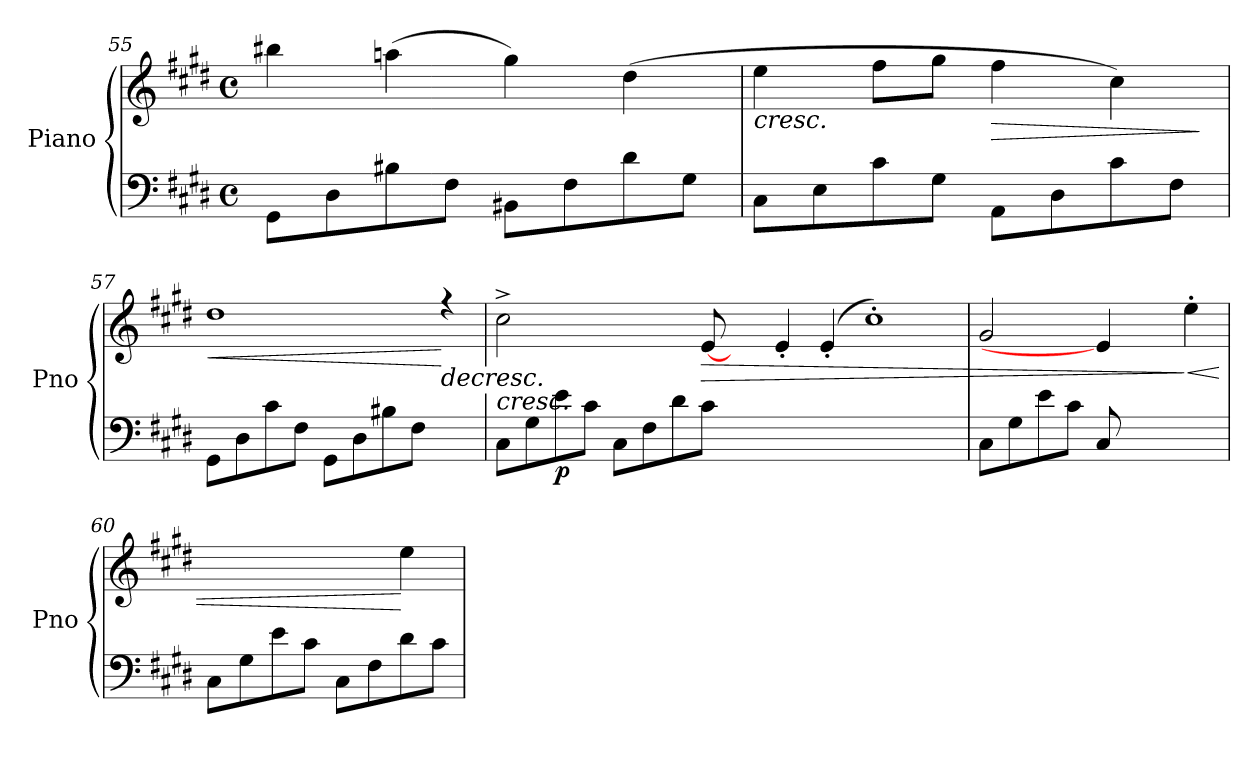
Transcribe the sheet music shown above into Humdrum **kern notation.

**kern	**kern	**dynam
*part1	*part1	*part1
*staff2	*staff1	*staff1/2
*I"Piano	*	*
*I'Pno	*	*
!!LO:LB:g=z
*clefF4	*clefG2	*
*k[f#c#g#d#]	*k[f#c#g#d#]	*
*M4/4	*M4/4	*
*met(c)	*met(c)	*
=55	=55	=55
8GG#\L	4bb#X\	.
8D#\	.	.
8B#X\	(>4aan\	.
8F#\J	.	.
8BB#X\L	4gg#\)	.
8F#\	.	.
8d#\	(>4dd#\	.
8G#\J	.	.
=56	=56	=56
!	!	!LO:HP:b
8C#\L	4ee\	<
8E\	.	.
8c#\	8ff#\L	.
8G#\J	8gg#\J	.
!	!	!LO:HP:b
8AA\L	4ff#\	>
8D#\	.	.
8c#\	4cc#\)	[
8F#\J	.	.
.	.	]
=57	=57	=57
!	!	!LO:HP:b
8GG#\L	1dd#	<
8D#\	.	.
8c#\	.	.
8F#\J	.	.
8GG#\L	.	.
8D#\	.	.
8B#X\	.	.
8F#\J	.	.
!	!	!LO:HP:n=1:b
4ryy	4rff	[ >
!!LO:LB:g=z
=58	=58	=58
!	!	!LO:HP:b
8C#\L	2cc#^\	<
8G#\	.	.
!	!	!LO:DY:b=2
8e\	.	p
8c#\J	.	.
8C#\L	4.ryy	.
8F#\	.	.
8d#\	.	.
!	!	!LO:HP:n=1:b
8c#\J	[8e/	] >
1..ryy	4ryy	.
.	4e'/	.
.	(<4e'/	[
.	1cc#')	.
!!LO:PB:g=z
=59	=59	=59
8C#\L	2g#/	.
8G#\	.	.
8e\	.	.
8c#\J	.	.
8C#/	4e/]	.
4ryy	.	.
.	8ryy	.
!	!	!LO:HP:n=1:b
4ryy	4ee'\	] <
=60	=60	=60
8C#\L	2.ryy	.
8G#\	.	.
8e\	.	.
8c#\J	.	.
8C#\L	.	.
8F#\	.	.
8d#\	4ee\	[
8c#\J	.	.
=	=	=
*-	*-	*-
